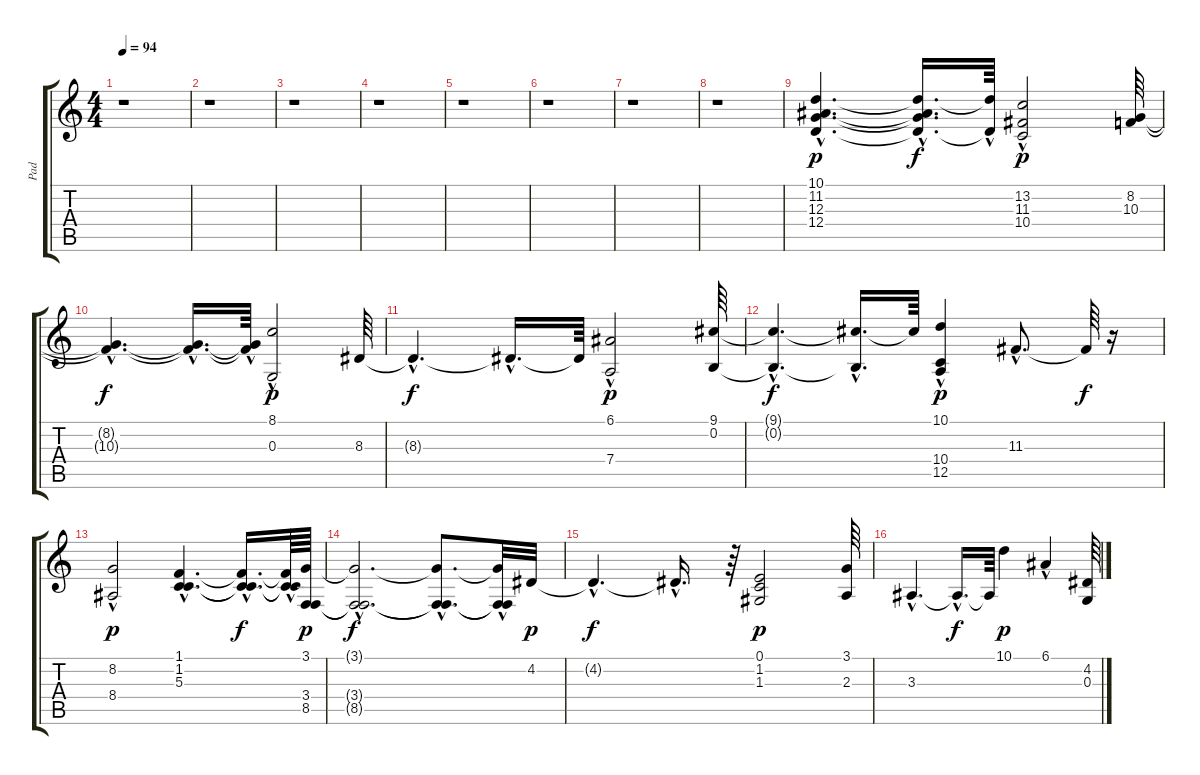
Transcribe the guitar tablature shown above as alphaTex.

\track ("Pad" "Pad") {instrument pad7halo}
\staff {score tabs}
\tuning (E4 B3 G3 D3 A2 E2) {hide}
\ts (4 4)
\tempo 94
\clef g2
\ks c
r.1{dy p} |
r.1 |
r.1 |
r.1 |
r.1 |
r.1 |
r.1 |
r.1 |
(10.1{hac} 11.2{hac} 12.3{hac} 12.4{hac}).4{d} (10.1{hac t} 11.2{hac t} 12.3{t} 12.4{hac t}).16{d dy f} (10.1{t} 12.4{hac t}).64 (13.2 11.3{hac} 10.4).2{dy p} (8.2 10.3).64 |
(8.2{hac t} 10.3{hac t}).4{d dy f} (8.2{hac t} 10.3{hac t}).16{d} (8.2{t} 10.3{hac t}).64 (8.1 0.3{hac}).2{dy p} 8.3.64 |
8.3{hac t}.4{d dy f} 8.3{hac t}.16{d} 8.3{t}.64 (6.1 7.4{hac}).2{dy p} (9.1 0.2).64 |
(9.1{hac t} 0.2{hac t}).4{d dy f} (9.1{hac t} 0.2{t}).16{d} 9.1{t}.64 (10.1 10.4 12.5{hac}).4{dy p} 11.3{hac}.8{d} 11.3{t}.64{dy f} r.16 |
(8.2 8.4{hac}).2{dy p} (1.1{hac} 1.2{hac} 5.3{hac}).4{d} (1.1{hac t} 1.2{hac t} 5.3{hac t}).16{d dy f} (1.1{t} 1.2{t} 5.3{hac t}).64 (3.1 3.4 8.5).64{dy p} |
(3.1{hac t} 3.4{hac t} 8.5{hac t}).2{d dy f} (3.1{hac t} 3.4{hac t} 8.5{hac t}).8{d} (3.1{t} 3.4{t} 8.5{hac t}).32 4.2.32{dy p} |
4.2{hac t}.4{d dy f} 4.2{hac t}.16{d} r.64 (0.1 1.2 1.3).2{dy p} (3.1 2.3).64 |
3.3{hac}.4{d} 3.3{hac t}.16{d dy f} 3.3{t}.64 10.1.4{dy p} 6.1{hac}.4 (4.2 0.3).64
